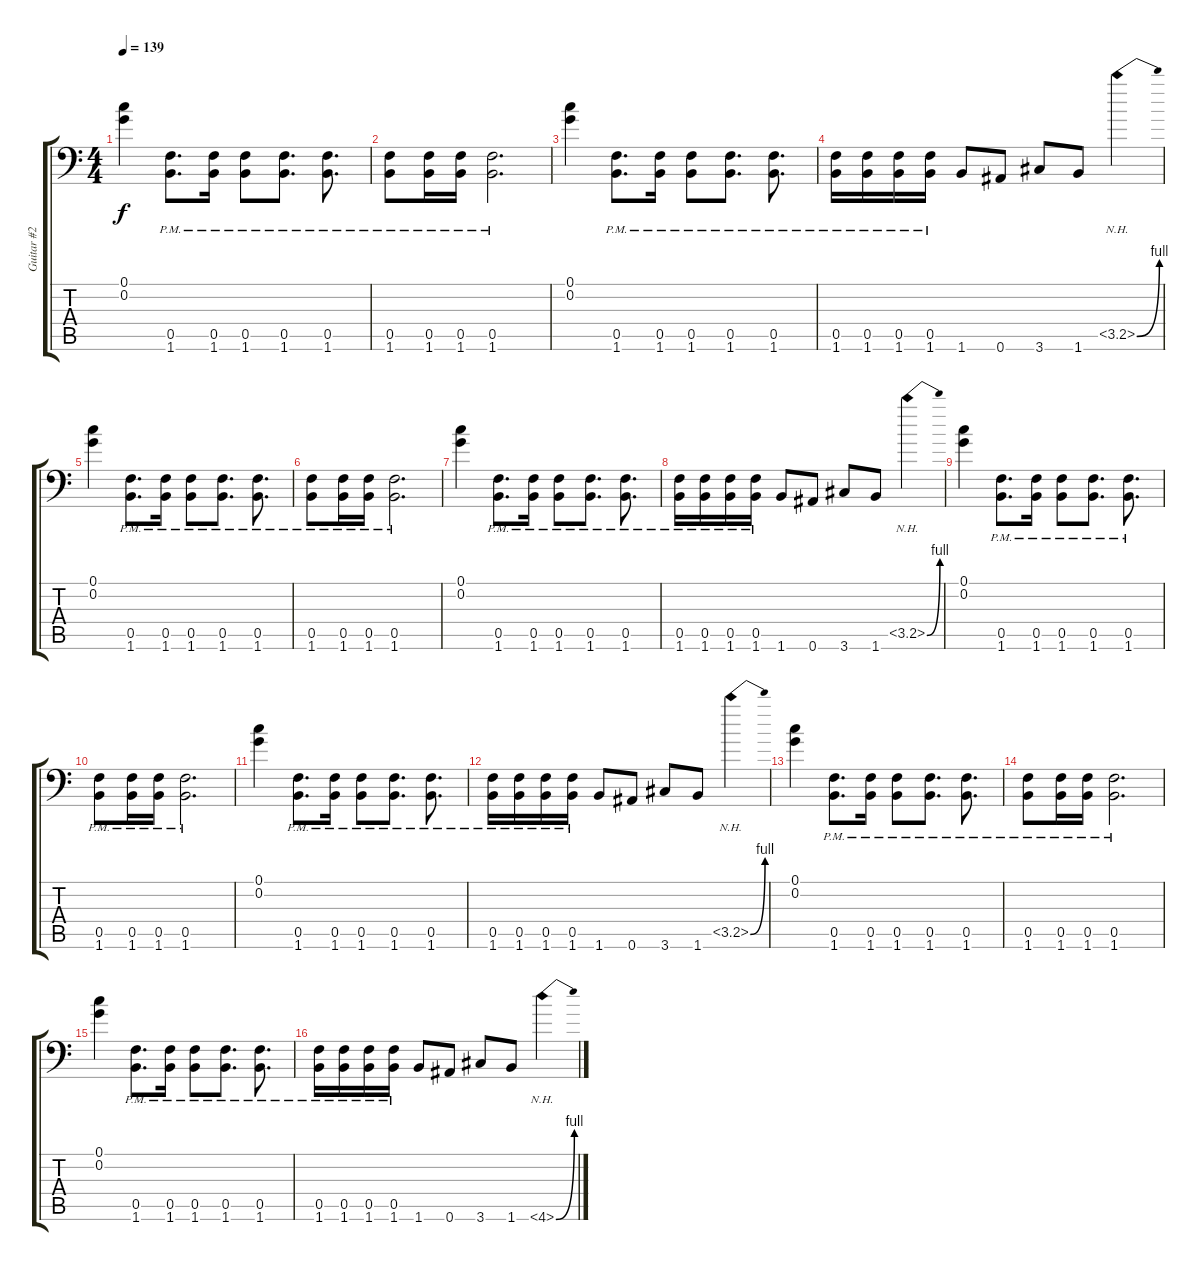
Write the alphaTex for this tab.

\track ("Guitar #2" "Guitar #2") {instrument distortionguitar}
\staff {score tabs}
\tuning (C4 G3 Eb3 Bb2 F2 Bb1) {hide}
\ts (4 4)
\tempo 139
\clef f4
\ks c
(0.1 0.2).4{dy f} (0.5{pm} 1.6{pm}).8{d} (0.5{pm} 1.6{pm}).16 (0.5{pm} 1.6{pm}).8 (0.5{pm} 1.6{pm}).8{d} (0.5{pm} 1.6{pm}).8{d} |
(0.5{pm} 1.6{pm}).8 (0.5{pm} 1.6{pm}).16 (0.5{pm} 1.6{pm}).16 (0.5{pm} 1.6{pm}).2{d} |
(0.1 0.2).4 (0.5{pm} 1.6{pm}).8{d} (0.5{pm} 1.6{pm}).16 (0.5{pm} 1.6{pm}).8 (0.5{pm} 1.6{pm}).8{d} (0.5{pm} 1.6{pm}).8{d} |
(0.5{pm} 1.6{pm}).16 (0.5{pm} 1.6{pm}).16 (0.5{pm} 1.6{pm}).16 (0.5{pm} 1.6{pm}).16 1.6.8 0.6.8 3.6.8 1.6.8 3.5{be (bend 0 0 60 4) nh}.4 |
(0.1 0.2).4 (0.5{pm} 1.6{pm}).8{d} (0.5{pm} 1.6{pm}).16 (0.5{pm} 1.6{pm}).8 (0.5{pm} 1.6{pm}).8{d} (0.5{pm} 1.6{pm}).8{d} |
(0.5{pm} 1.6{pm}).8 (0.5{pm} 1.6{pm}).16 (0.5{pm} 1.6{pm}).16 (0.5{pm} 1.6{pm}).2{d} |
(0.1 0.2).4 (0.5{pm} 1.6{pm}).8{d} (0.5{pm} 1.6{pm}).16 (0.5{pm} 1.6{pm}).8 (0.5{pm} 1.6{pm}).8{d} (0.5{pm} 1.6{pm}).8{d} |
(0.5{pm} 1.6{pm}).16 (0.5{pm} 1.6{pm}).16 (0.5{pm} 1.6{pm}).16 (0.5{pm} 1.6{pm}).16 1.6.8 0.6.8 3.6.8 1.6.8 3.5{be (bend 0 0 60 4) nh}.4 |
(0.1 0.2).4 (0.5{pm} 1.6{pm}).8{d} (0.5{pm} 1.6{pm}).16 (0.5{pm} 1.6{pm}).8 (0.5{pm} 1.6{pm}).8{d} (0.5{pm} 1.6{pm}).8{d} |
(0.5{pm} 1.6{pm}).8 (0.5{pm} 1.6{pm}).16 (0.5{pm} 1.6{pm}).16 (0.5{pm} 1.6{pm}).2{d} |
(0.1 0.2).4 (0.5{pm} 1.6{pm}).8{d} (0.5{pm} 1.6{pm}).16 (0.5{pm} 1.6{pm}).8 (0.5{pm} 1.6{pm}).8{d} (0.5{pm} 1.6{pm}).8{d} |
(0.5{pm} 1.6{pm}).16 (0.5{pm} 1.6{pm}).16 (0.5{pm} 1.6{pm}).16 (0.5{pm} 1.6{pm}).16 1.6.8 0.6.8 3.6.8 1.6.8 3.5{be (bend 0 0 60 4) nh}.4 |
(0.1 0.2).4 (0.5{pm} 1.6{pm}).8{d} (0.5{pm} 1.6{pm}).16 (0.5{pm} 1.6{pm}).8 (0.5{pm} 1.6{pm}).8{d} (0.5{pm} 1.6{pm}).8{d} |
(0.5{pm} 1.6{pm}).8 (0.5{pm} 1.6{pm}).16 (0.5{pm} 1.6{pm}).16 (0.5{pm} 1.6{pm}).2{d} |
(0.1 0.2).4 (0.5{pm} 1.6{pm}).8{d} (0.5{pm} 1.6{pm}).16 (0.5{pm} 1.6{pm}).8 (0.5{pm} 1.6{pm}).8{d} (0.5{pm} 1.6{pm}).8{d} |
(0.5{pm} 1.6{pm}).16 (0.5{pm} 1.6{pm}).16 (0.5{pm} 1.6).16 (0.5{pm} 1.6{pm}).16 1.6.8 0.6.8 3.6.8 1.6.8 4.6{be (bend 0 0 60 4) nh}.4
